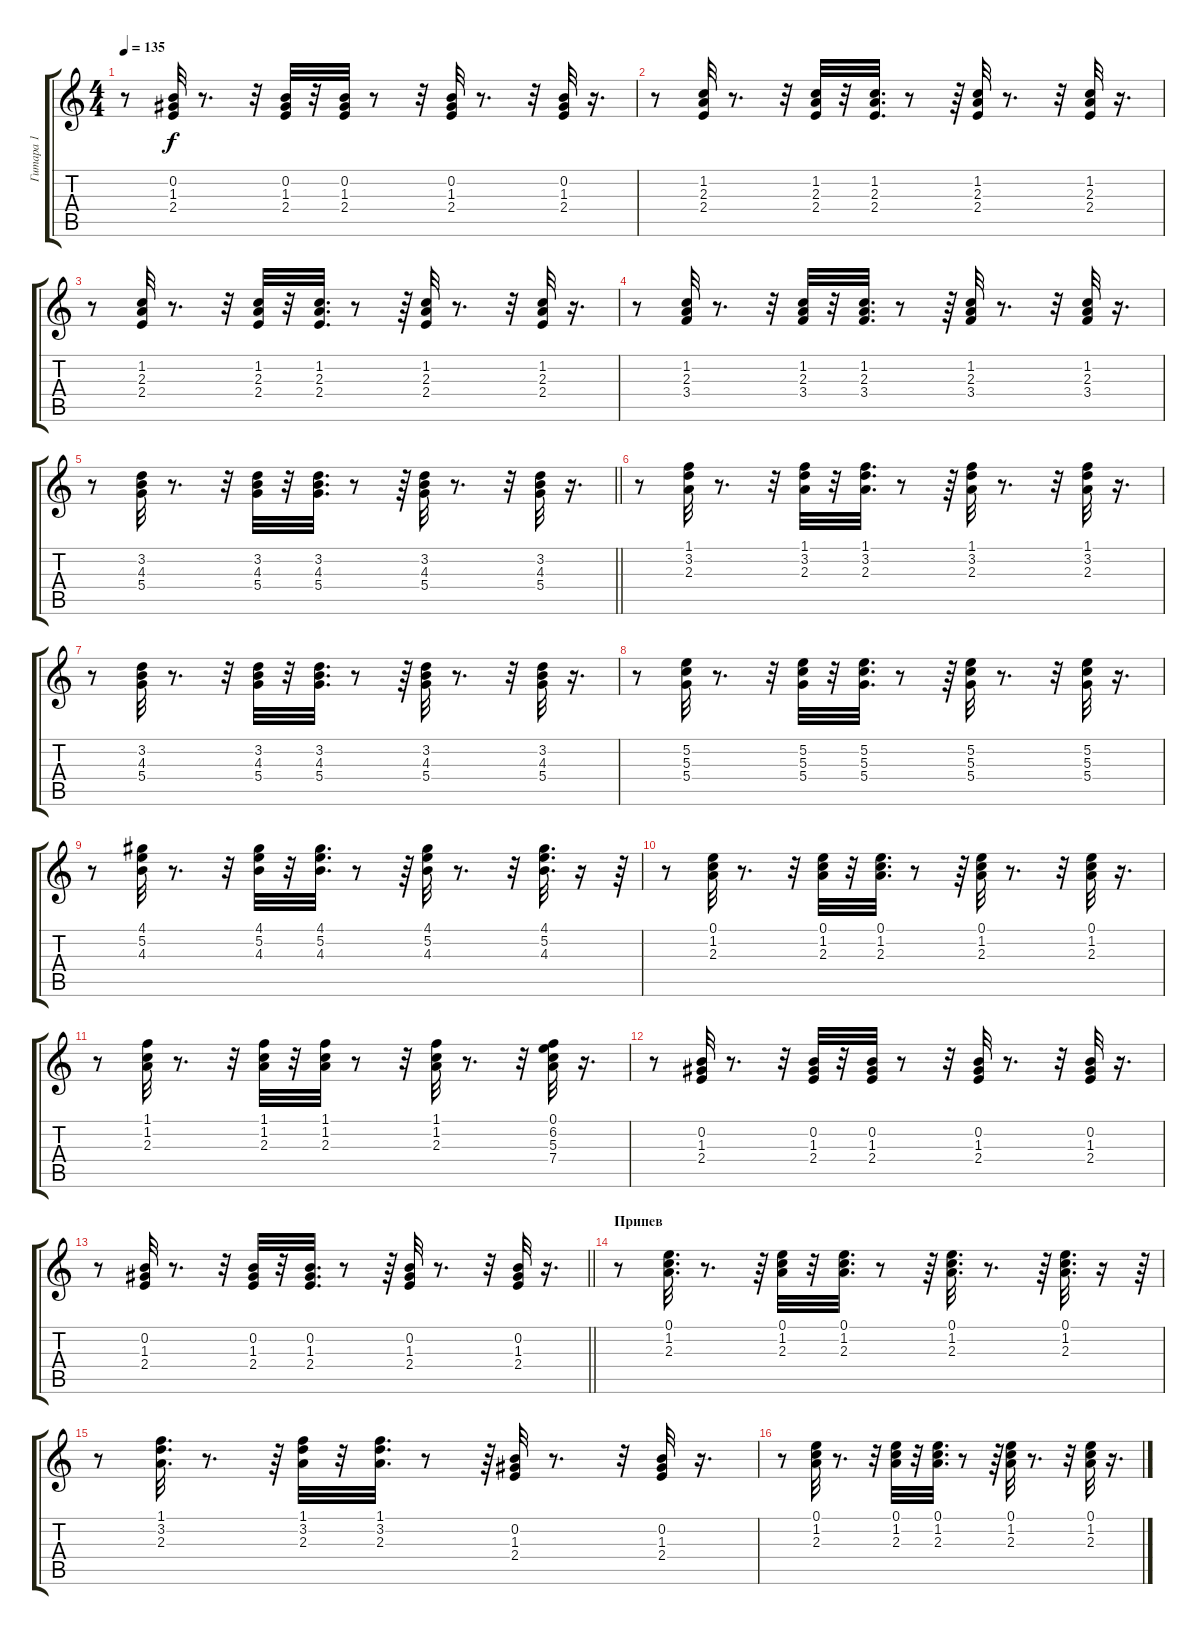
\track ("Гитара 1" "Гитара 1") {instrument electricguitarjazz}
\staff {score tabs}
\tuning (E4 B3 G3 D3 A2 E2) {hide}
\ts (4 4)
\tempo 135
\clef g2
\ks c
r.8{dy f} (0.2 1.3 2.4).32 r.8{d} r.32 (0.2 1.3 2.4).32 r.32 (0.2 1.3 2.4).32 r.8 r.32 (0.2 1.3 2.4).32 r.8{d} r.32 (0.2 1.3 2.4).32 r.16{d} |
r.8 (1.2 2.3 2.4).32 r.8{d} r.32 (1.2 2.3 2.4).32 r.32 (1.2 2.3 2.4).32{d} r.8 r.64 (1.2 2.3 2.4).32 r.8{d} r.32 (1.2 2.3 2.4).32 r.16{d} |
r.8 (1.2 2.3 2.4).32 r.8{d} r.32 (1.2 2.3 2.4).32 r.32 (1.2 2.3 2.4).32{d} r.8 r.64 (1.2 2.3 2.4).32 r.8{d} r.32 (1.2 2.3 2.4).32 r.16{d} |
r.8 (1.2 2.3 3.4).32 r.8{d} r.32 (1.2 2.3 3.4).32 r.32 (1.2 2.3 3.4).32{d} r.8 r.64 (1.2 2.3 3.4).32 r.8{d} r.32 (1.2 2.3 3.4).32 r.16{d} |
\barLineRight lightlight
r.8 (3.2 4.3 5.4).32 r.8{d} r.32 (3.2 4.3 5.4).32 r.32 (3.2 4.3 5.4).32{d} r.8 r.64 (3.2 4.3 5.4).32 r.8{d} r.32 (3.2 4.3 5.4).32 r.16{d} |
\section ("" "")
r.8 (1.1 3.2 2.3).32 r.8{d} r.32 (1.1 3.2 2.3).32 r.32 (1.1 3.2 2.3).32{d} r.8 r.64 (1.1 3.2 2.3).32 r.8{d} r.32 (1.1 3.2 2.3).32 r.16{d} |
r.8 (3.2 4.3 5.4).32 r.8{d} r.32 (3.2 4.3 5.4).32 r.32 (3.2 4.3 5.4).32{d} r.8 r.64 (3.2 4.3 5.4).32 r.8{d} r.32 (3.2 4.3 5.4).32 r.16{d} |
r.8 (5.2 5.3 5.4).32 r.8{d} r.32 (5.2 5.3 5.4).32 r.32 (5.2 5.3 5.4).32{d} r.8 r.64 (5.2 5.3 5.4).32 r.8{d} r.32 (5.2 5.3 5.4).32 r.16{d} |
r.8 (4.1 5.2 4.3).32 r.8{d} r.32 (4.1 5.2 4.3).32 r.32 (4.1 5.2 4.3).32{d} r.8 r.64 (4.1 5.2 4.3).32 r.8{d} r.32 (4.1 5.2 4.3).32{d} r.16 r.64 |
r.8 (0.1 1.2 2.3).32 r.8{d} r.32 (0.1 1.2 2.3).32 r.32 (0.1 1.2 2.3).32{d} r.8 r.64 (0.1 1.2 2.3).32 r.8{d} r.32 (0.1 1.2 2.3).32 r.16{d} |
r.8 (1.1 1.2 2.3).32 r.8{d} r.32 (1.1 1.2 2.3).32 r.32 (1.1 1.2 2.3).32 r.8 r.32 (1.1 1.2 2.3).32 r.8{d} r.32 (0.1 6.2 5.3 7.4).32 r.16{d} |
r.8 (0.2 1.3 2.4).32 r.8{d} r.32 (0.2 1.3 2.4).32 r.32 (0.2 1.3 2.4).32 r.8 r.32 (0.2 1.3 2.4).32 r.8{d} r.32 (0.2 1.3 2.4).32 r.16{d} |
\barLineRight lightlight
r.8 (0.2 1.3 2.4).32 r.8{d} r.32 (0.2 1.3 2.4).32 r.32 (0.2 1.3 2.4).32{d} r.8 r.64 (0.2 1.3 2.4).32 r.8{d} r.32 (0.2 1.3 2.4).32 r.16{d} |
\section ("" "Припев")
r.8 (0.1 1.2 2.3).32{d} r.8{d} r.64 (0.1 1.2 2.3).32 r.32 (0.1 1.2 2.3).32{d} r.8 r.64 (0.1 1.2 2.3).32{d} r.8{d} r.64 (0.1 1.2 2.3).32{d} r.16 r.64 |
r.8 (1.1 3.2 2.3).32{d} r.8{d} r.64 (1.1 3.2 2.3).32 r.32 (1.1 3.2 2.3).32{d} r.8 r.64 (0.2 1.3 2.4).32 r.8{d} r.32 (0.2 1.3 2.4).32 r.16{d} |
r.8 (0.1 1.2 2.3).32 r.8{d} r.32 (0.1 1.2 2.3).32 r.32 (0.1 1.2 2.3).32{d} r.8 r.64 (0.1 1.2 2.3).32 r.8{d} r.32 (0.1 1.2 2.3).32 r.16{d}
